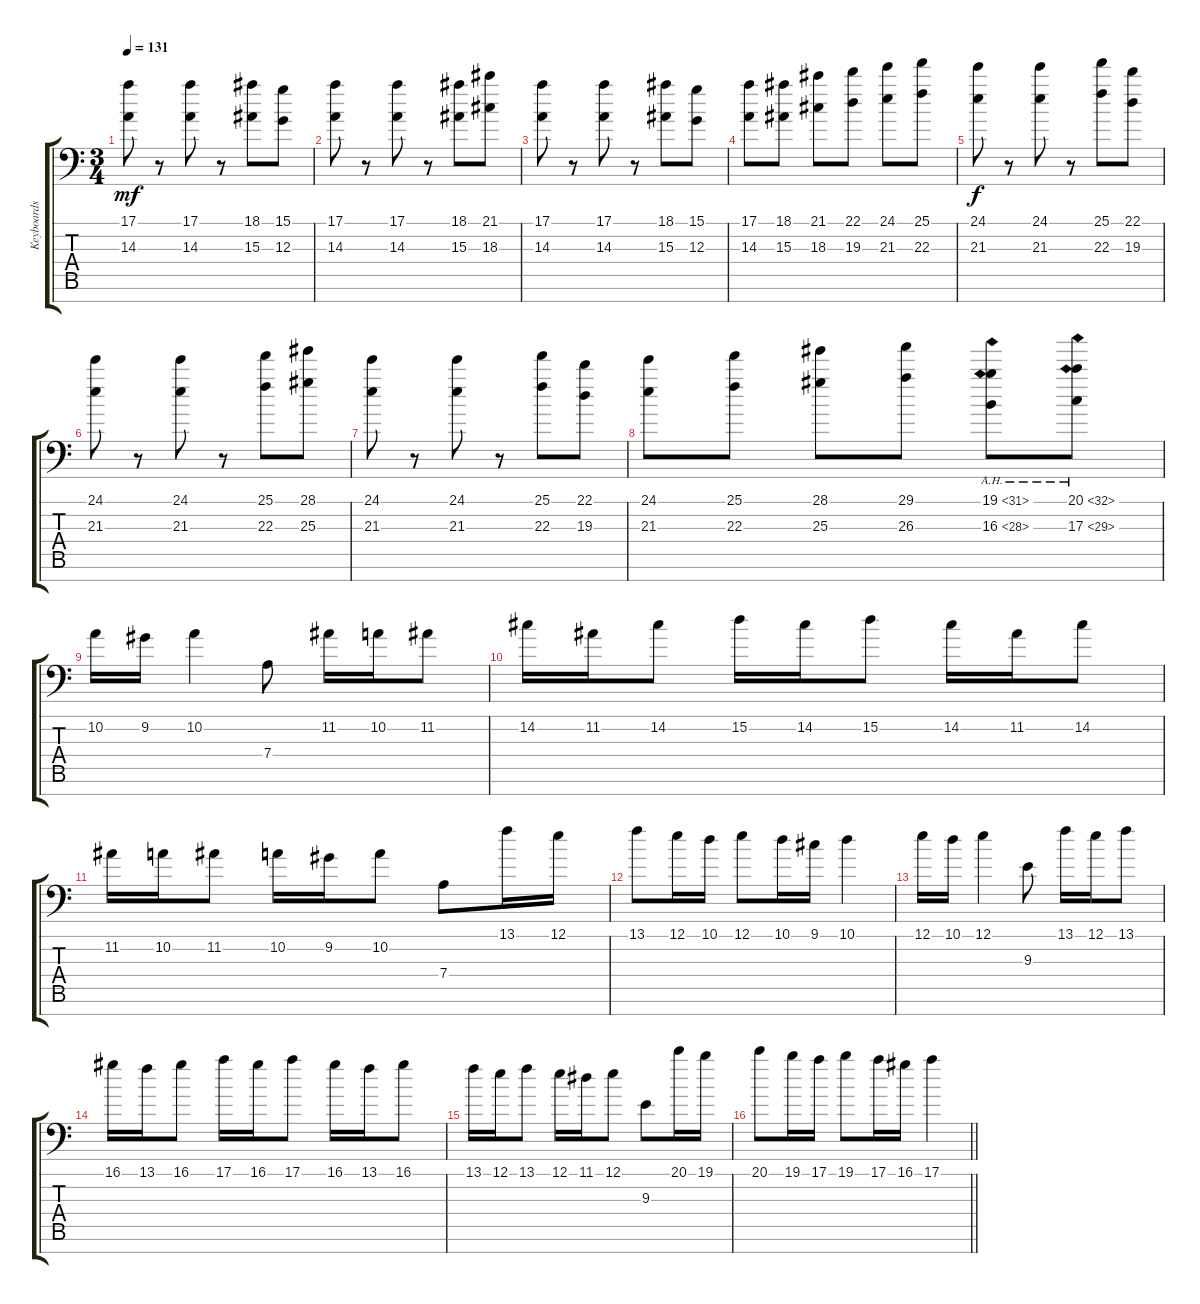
\track ("Keyboards 1" "Keyboards ") {instrument rockorgan}
\staff {score tabs}
\tuning (E4 B3 G3 D3 A2 E2 A1) {hide}
\ts (3 4)
\tempo 131
\clef f4
\ks c
(17.1 14.3).8{dy mf} r.8 (17.1 14.3).8 r.8 (18.1 15.3).8 (15.1 12.3).8 |
(17.1 14.3).8 r.8 (17.1 14.3).8 r.8 (18.1 15.3).8 (21.1 18.3).8 |
(17.1 14.3).8 r.8 (17.1 14.3).8 r.8 (18.1 15.3).8 (15.1 12.3).8 |
(17.1 14.3).8 (18.1 15.3).8 (21.1 18.3).8 (22.1 19.3).8 (24.1 21.3).8 (25.1 22.3).8 |
(24.1 21.3).8{dy f} r.8 (24.1 21.3).8 r.8 (25.1 22.3).8 (22.1 19.3).8 |
(24.1 21.3).8 r.8 (24.1 21.3).8 r.8 (25.1 22.3).8 (28.1 25.3).8 |
(24.1 21.3).8 r.8 (24.1 21.3).8 r.8 (25.1 22.3).8 (22.1 19.3).8 |
(24.1 21.3).8 (25.1 22.3).8 (28.1 25.3).8 (29.1 26.3).8 (19.1{ah 12} 16.3{ah 12}).8 (20.1{ah 12} 17.3{ah 12}).8 |
10.2.16 9.2.16 10.2.4 7.4.8 11.2.16 10.2.16 11.2.8 |
14.2.16 11.2.16 14.2.8 15.2.16 14.2.16 15.2.8 14.2.16 11.2.16 14.2.8 |
11.2.16 10.2.16 11.2.8 10.2.16 9.2.16 10.2.8 7.4.8 13.1.16 12.1.16 |
13.1.8 12.1.16 10.1.16 12.1.8 10.1.16 9.1.16 10.1.4 |
12.1.16 10.1.16 12.1.4 9.3.8 13.1.16 12.1.16 13.1.8 |
16.1.16 13.1.16 16.1.8 17.1.16 16.1.16 17.1.8 16.1.16 13.1.16 16.1.8 |
13.1.16 12.1.16 13.1.8 12.1.16 11.1.16 12.1.8 9.3.8 20.1.16 19.1.16 |
\barLineRight lightlight
20.1.8 19.1.16 17.1.16 19.1.8 17.1.16 16.1.16 17.1.4
